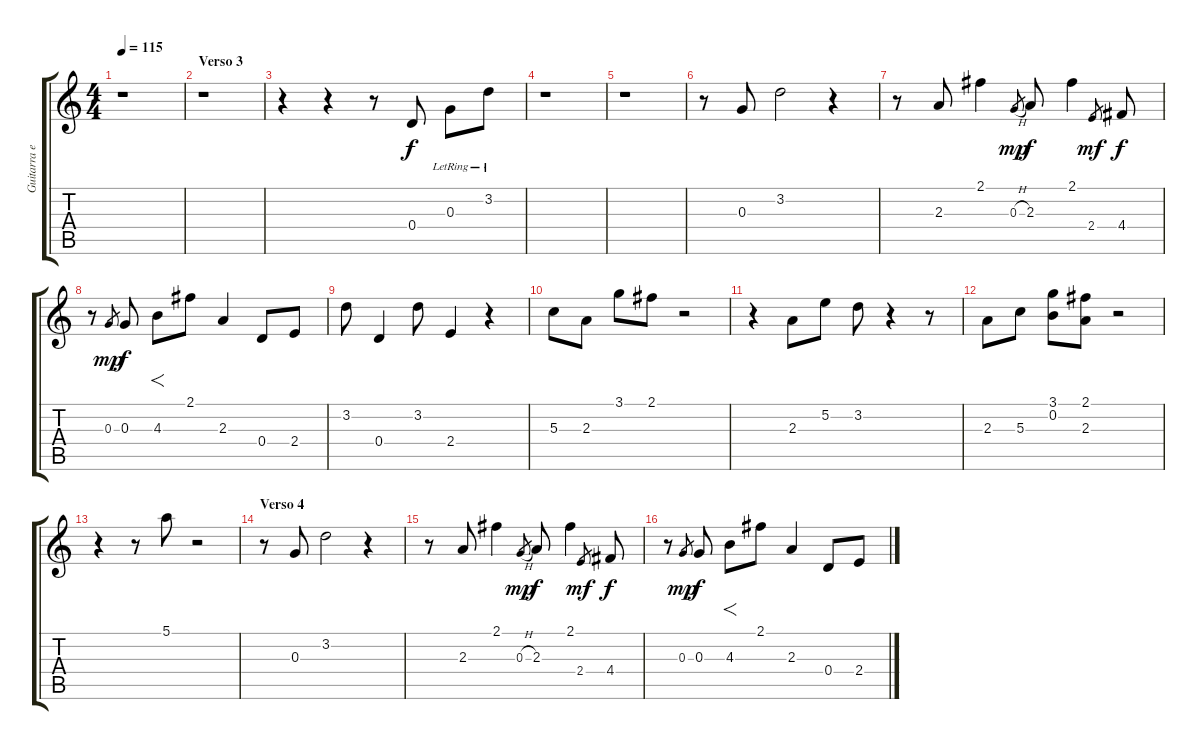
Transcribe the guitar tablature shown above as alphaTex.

\track ("Guitarra eléctrica" "Guitarra e") {instrument electricguitarclean}
\staff {score tabs}
\tuning (E4 B3 G3 D3 A2 E2) {hide}
\ts (4 4)
\tempo 115
\clef g2
\ks c
r.1{dy f} |
\section ("" "Verso 3")
r.1 |
r.4 r.4 r.8 0.4.8 0.3{lr}.8 3.2{lr}.8 |
r.1 |
r.1 |
r.8 0.3.8 3.2.2 r.4 |
r.8 2.3.8 2.1.4 0.3{h}.8{gr dy mp} 2.3.8{dy f} 2.1.4 2.4.8{gr dy mf} 4.4.8{dy f} |
r.8 0.3.8{gr dy mp} 0.3.8{dy f} 4.3.8{f} 2.1.8 2.3.4 0.4.8 2.4.8 |
3.2.8 0.4.4 3.2.8 2.4.4 r.4 |
5.3.8 2.3.8 3.1.8 2.1.8 r.2 |
r.4 2.3.8 5.2.8 3.2.8 r.4 r.8 |
2.3.8 5.3.8 (3.1 0.2).8 (2.1 2.3).8 r.2 |
r.4 r.8 5.1.8{volume 4} r.2 |
\section ("" "Verso 4")
r.8 0.3.8 3.2.2 r.4 |
r.8 2.3.8 2.1.4 0.3{h}.8{gr dy mp} 2.3.8{dy f} 2.1.4 2.4.8{gr dy mf} 4.4.8{dy f} |
r.8 0.3.8{gr dy mp} 0.3.8{dy f} 4.3.8{f} 2.1.8 2.3.4 0.4.8 2.4.8
